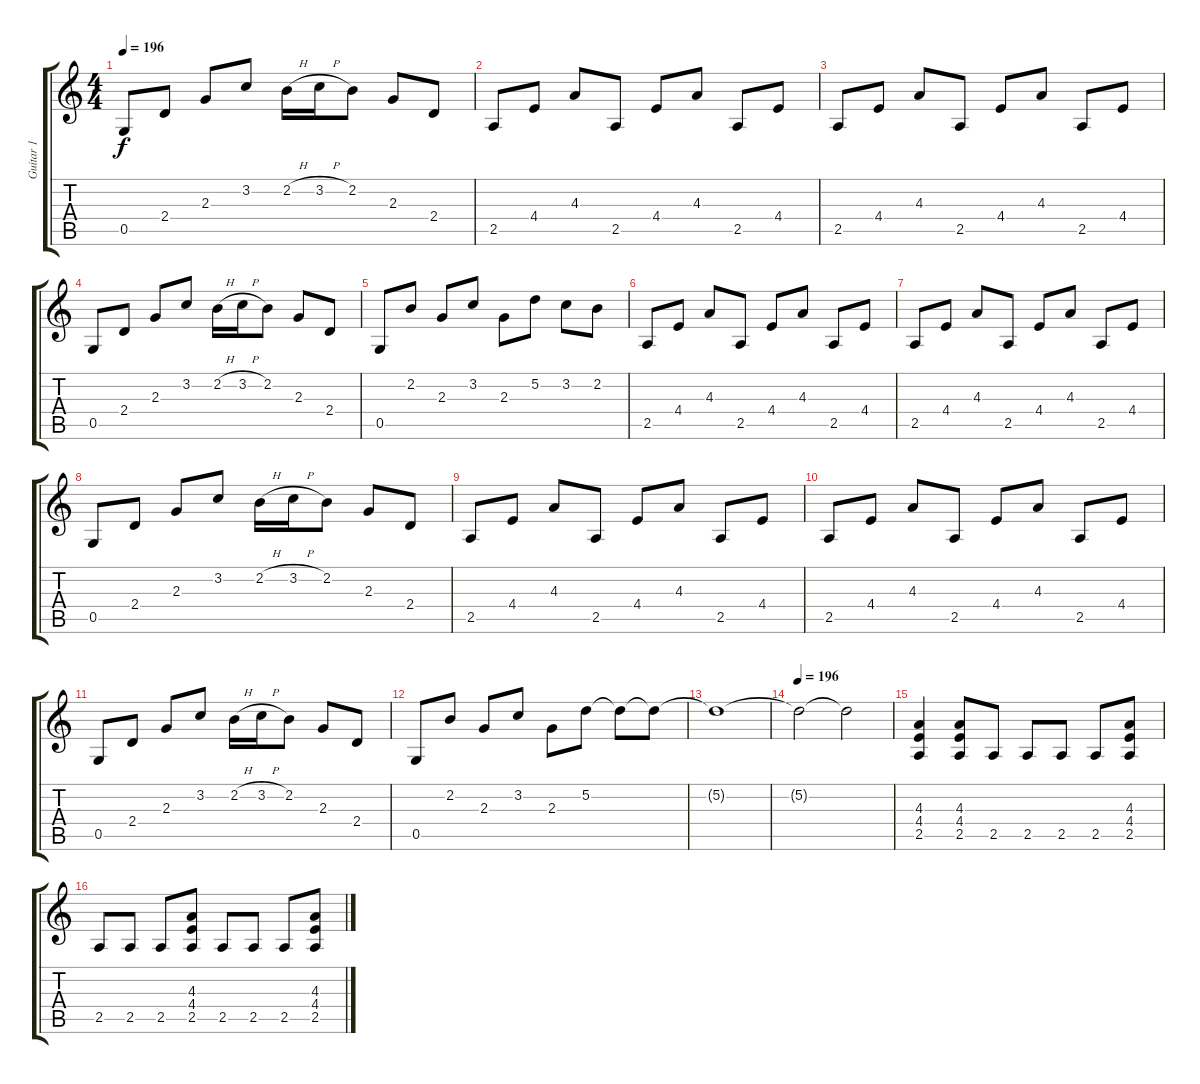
\track ("Guitar 1" "Guitar 1") {instrument distortionguitar bank 255}
\staff {score tabs}
\tuning (D4 A3 F3 C3 G2 D2) {hide}
\ts (4 4)
\tempo 196
\clef g2
\ks c
0.5.8{dy f} 2.4.8 2.3.8 3.2.8 2.2{h}.16 3.2{h}.16 2.2.8 2.3.8 2.4.8 |
2.5.8 4.4.8 4.3.8 2.5.8 4.4.8 4.3.8 2.5.8 4.4.8 |
2.5.8 4.4.8 4.3.8 2.5.8 4.4.8 4.3.8 2.5.8 4.4.8 |
0.5.8 2.4.8 2.3.8 3.2.8 2.2{h}.16 3.2{h}.16 2.2.8 2.3.8 2.4.8 |
0.5.8 2.2.8 2.3.8 3.2.8 2.3.8 5.2.8 3.2.8 2.2.8 |
2.5.8 4.4.8 4.3.8 2.5.8 4.4.8 4.3.8 2.5.8 4.4.8 |
2.5.8 4.4.8 4.3.8 2.5.8 4.4.8 4.3.8 2.5.8 4.4.8 |
0.5.8 2.4.8 2.3.8 3.2.8 2.2{h}.16 3.2{h}.16 2.2.8 2.3.8 2.4.8 |
2.5.8 4.4.8 4.3.8 2.5.8 4.4.8 4.3.8 2.5.8 4.4.8 |
2.5.8 4.4.8 4.3.8 2.5.8 4.4.8 4.3.8 2.5.8 4.4.8 |
0.5.8 2.4.8 2.3.8 3.2.8 2.2{h}.16 3.2{h}.16 2.2.8 2.3.8 2.4.8 |
0.5.8 2.2.8 2.3.8 3.2.8 2.3.8 5.2.8 5.2{t}.8 5.2{t}.8 |
5.2{t}.1 |
\tempo 196
5.2{t}.2 5.2{t}.2 |
(4.3 4.4 2.5).4 (4.3 4.4 2.5).8 2.5.8 2.5.8 2.5.8 2.5.8 (4.3 4.4 2.5).8 |
2.5.8 2.5.8 2.5.8 (4.3 4.4 2.5).8 2.5.8 2.5.8 2.5.8 (4.3 4.4 2.5).8
